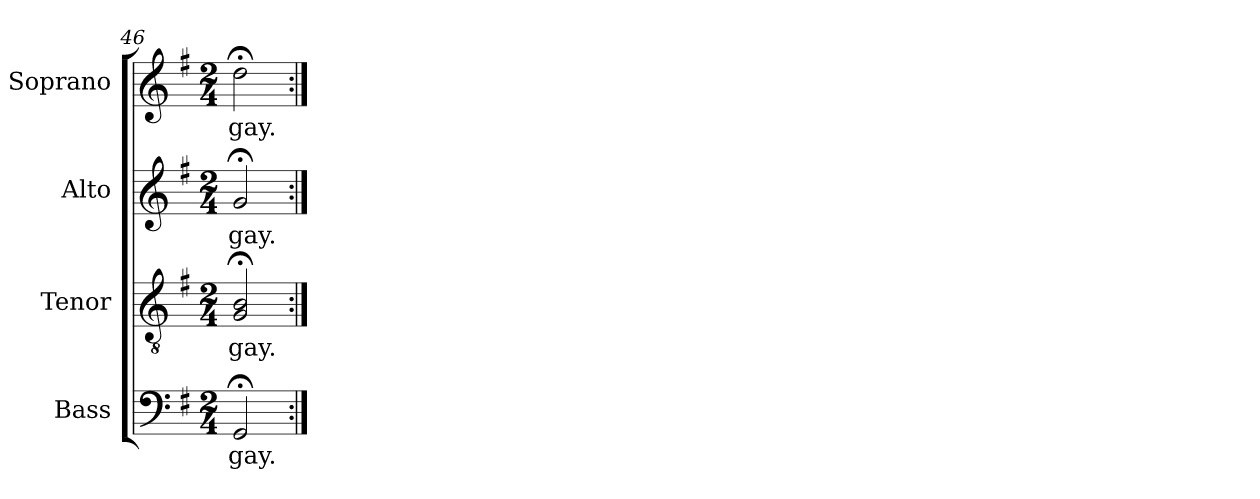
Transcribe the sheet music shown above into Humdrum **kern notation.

**kern	**text	**kern	**text	**kern	**text	**kern	**text
*part4	*part4	*part3	*part3	*part2	*part2	*part1	*part1
*staff4	*staff4	*staff3	*staff3	*staff2	*staff2	*staff1	*staff1
*I"Bass	*	*I"Tenor	*	*I"Alto	*	*I"Soprano	*
*I'B.	*	*I'T.	*	*I'A.	*	*I'S.	*
*clefF4	*	*clefGv2	*	*clefG2	*	*clefG2	*
*	*	*ITrd7c12	*	*	*	*	*
*k[f#]	*	*k[f#]	*	*k[f#]	*	*k[f#]	*
*G:	*	*G:	*	*G:	*	*G:	*
*M2/4	*	*M2/4	*	*M2/4	*	*M2/4	*
=46	=46	=46	=46	=46	=46	=46	=46
!	!LO:LY:b:color=#000000	!	!	!	!	!	!
!	!	!	!LO:LY:b:color=#000000	!	!	!	!
!	!	!	!	!	!LO:LY:b:color=#000000	!	!
!	!	!	!	!	!	!	!LO:LY:b:color=#000000
2GG;i/	gay.	2GGi/; 2BBi;	gay.	2g;i/	gay.	2dd;i\	gay.
=:|!	=:|!	=:|!	=:|!	=:|!	=:|!	=:|!	=:|!
*-	*-	*-	*-	*-	*-	*-	*-
